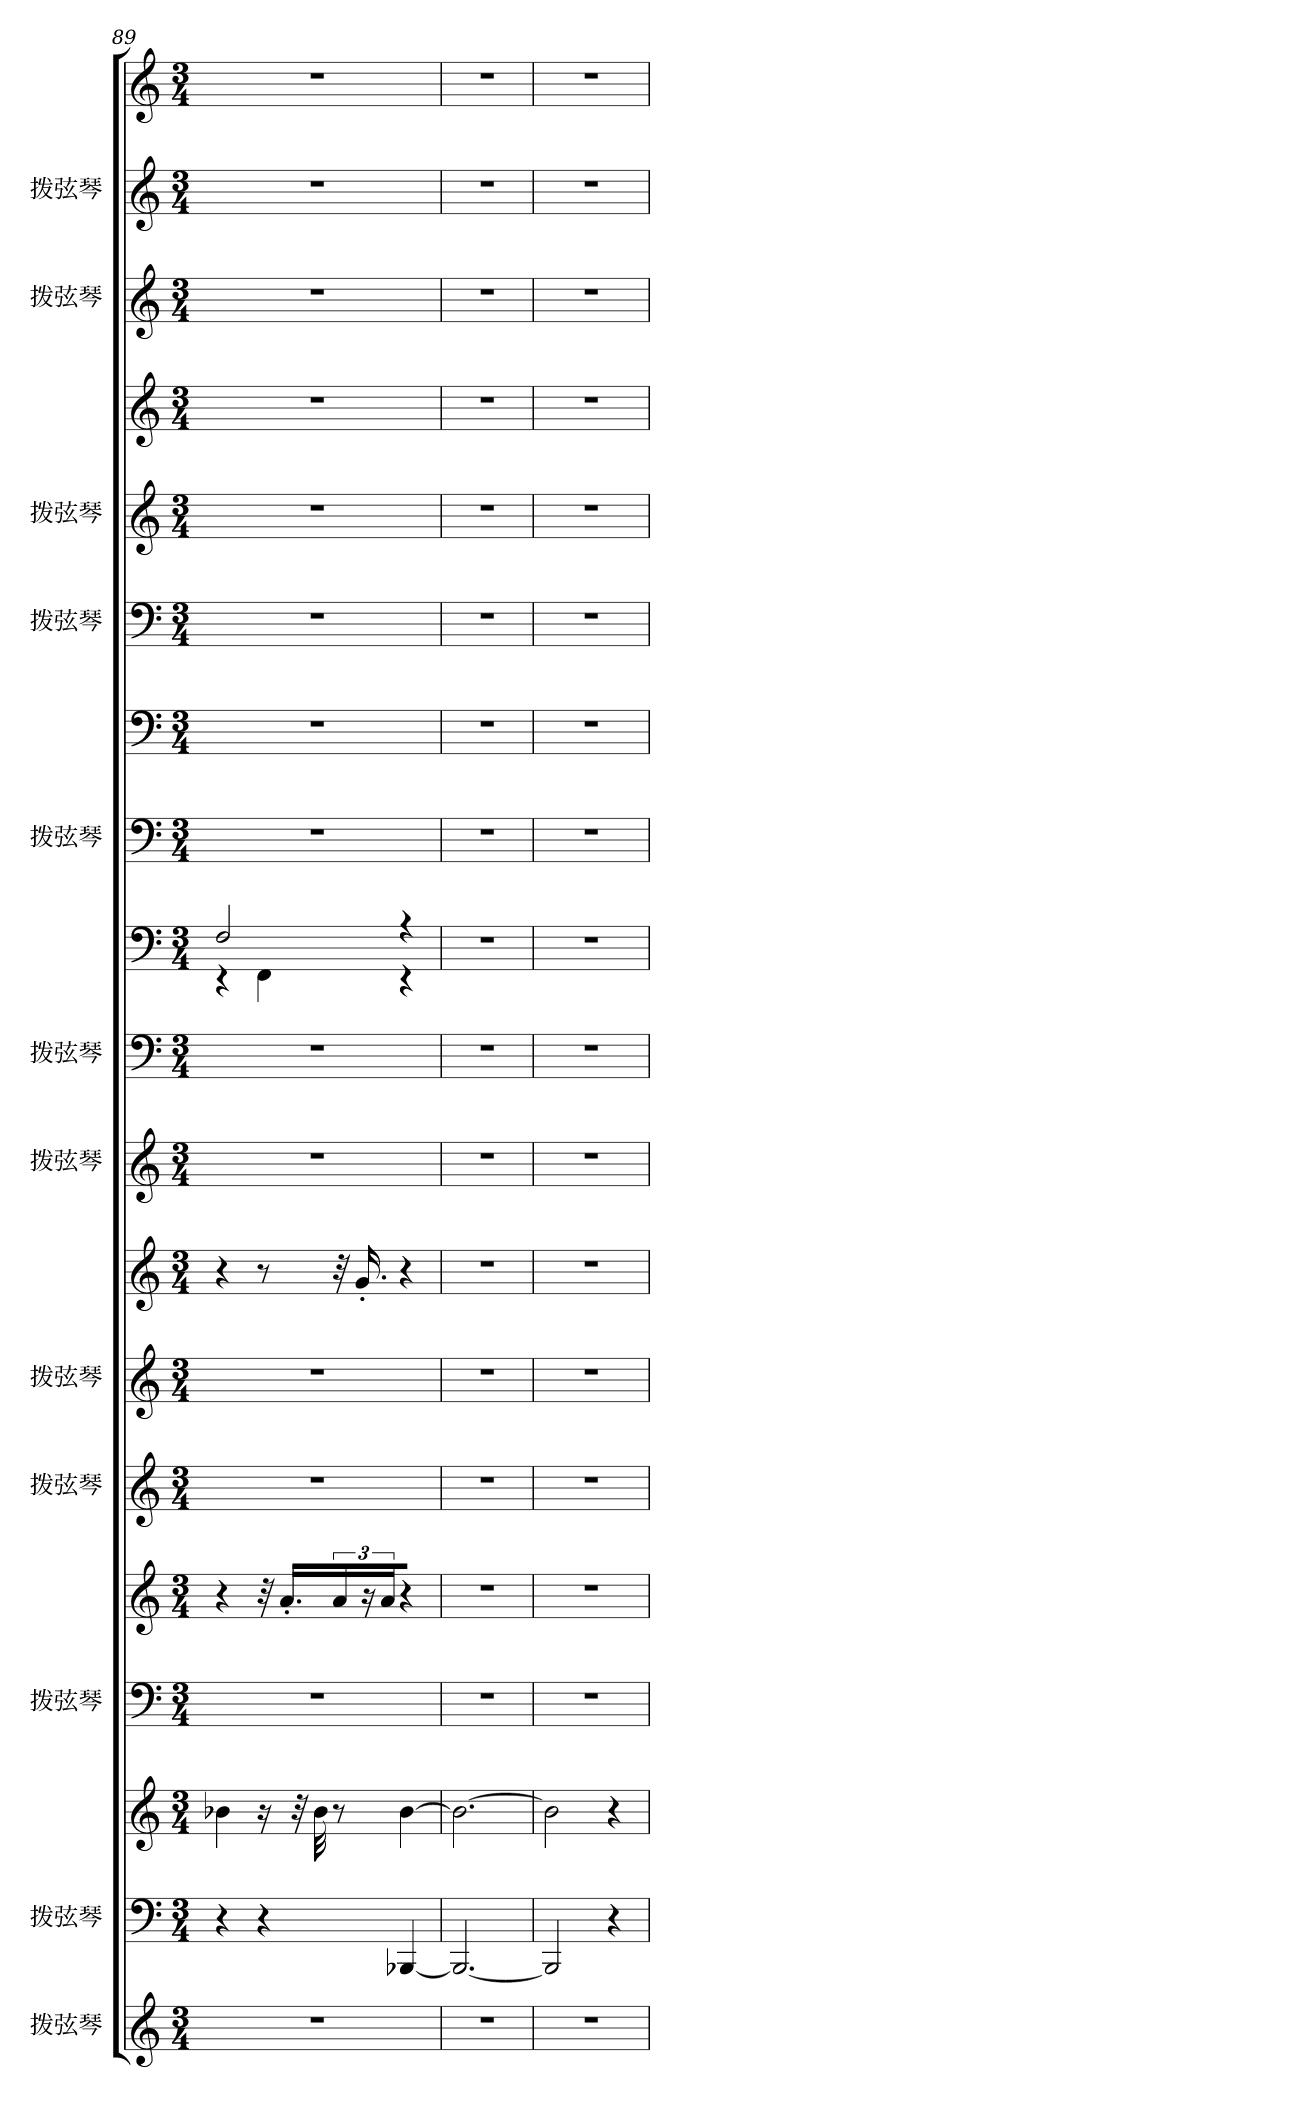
**kern	**kern	**kern	**kern	**kern	**kern	**kern	**kern	**kern	**kern	**kern	**kern	**kern	**kern	**kern	**kern	**kern	**kern	**kern
*part12	*part11	*part11	*part10	*part10	*part9	*part8	*part8	*part7	*part6	*part6	*part5	*part5	*part4	*part3	*part3	*part2	*part1	*part1
*staff19	*staff18	*staff17	*staff16	*staff15	*staff14	*staff13	*staff12	*staff11	*staff10	*staff9	*staff8	*staff7	*staff6	*staff5	*staff4	*staff3	*staff2	*staff1
*I"拨弦琴	*I"拨弦琴	*	*I"拨弦琴	*	*I"拨弦琴	*I"拨弦琴	*	*I"拨弦琴	*I"拨弦琴	*	*I"拨弦琴	*	*I"拨弦琴	*I"拨弦琴	*	*I"拨弦琴	*I"拨弦琴	*
*clefG2	*clefF4	*clefG2	*clefF4	*clefG2	*clefG2	*clefG2	*clefG2	*clefG2	*clefF4	*clefF4	*clefF4	*clefF4	*clefF4	*clefG2	*clefG2	*clefG2	*clefG2	*clefG2
*k[]	*k[]	*k[]	*k[]	*k[]	*k[]	*k[]	*k[]	*k[]	*k[]	*k[]	*k[]	*k[]	*k[]	*k[]	*k[]	*k[]	*k[]	*k[]
*M3/4	*M3/4	*M3/4	*M3/4	*M3/4	*M3/4	*M3/4	*M3/4	*M3/4	*M3/4	*M3/4	*M3/4	*M3/4	*M3/4	*M3/4	*M3/4	*M3/4	*M3/4	*M3/4
=89	=89	=89	=89	=89	=89	=89	=89	=89	=89	=89	=89	=89	=89	=89	=89	=89	=89	=89
*	*	*	*	*	*	*	*	*	*	*^	*	*	*	*	*	*	*	*
2.r	4r	4b-X\	2.r	4r	2.r	2.r	4r	2.r	2.r	2F/	4r	2.r	2.r	2.r	2.r	2.r	2.r	2.r	2.r
.	4r	16r	.	32r	.	.	8r	.	.	.	4FF\	.	.	.	.	.	.	.	.
.	.	.	.	16.a'/LL	.	.	.	.	.	.	.	.	.	.	.	.	.	.	.
.	.	32r	.	.	.	.	.	.	.	.	.	.	.	.	.	.	.	.	.
.	.	32b-\	.	.	.	.	.	.	.	.	.	.	.	.	.	.	.	.	.
.	.	8r	.	24a/JJ	.	.	32r	.	.	.	.	.	.	.	.	.	.	.	.
.	.	.	.	.	.	.	16.g'/	.	.	.	.	.	.	.	.	.	.	.	.
.	.	.	.	24r	.	.	.	.	.	.	.	.	.	.	.	.	.	.	.
.	.	.	.	24a/	.	.	.	.	.	.	.	.	.	.	.	.	.	.	.
.	[4BBB-X/	[4b-\	.	4r	.	.	4r	.	.	4r	4r	.	.	.	.	.	.	.	.
*	*	*	*	*	*	*	*	*	*	*v	*v	*	*	*	*	*	*	*	*
=90	=90	=90	=90	=90	=90	=90	=90	=90	=90	=90	=90	=90	=90	=90	=90	=90	=90	=90
2.r	2.BBB-/_	2.b-\_	2.r	2.r	2.r	2.r	2.r	2.r	2.r	2.r	2.r	2.r	2.r	2.r	2.r	2.r	2.r	2.r
=91	=91	=91	=91	=91	=91	=91	=91	=91	=91	=91	=91	=91	=91	=91	=91	=91	=91	=91
2.r	2BBB-/]	2b-\]	2.r	2.r	2.r	2.r	2.r	2.r	2.r	2.r	2.r	2.r	2.r	2.r	2.r	2.r	2.r	2.r
.	4r	4r	.	.	.	.	.	.	.	.	.	.	.	.	.	.	.	.
=	=	=	=	=	=	=	=	=	=	=	=	=	=	=	=	=	=	=
*-	*-	*-	*-	*-	*-	*-	*-	*-	*-	*-	*-	*-	*-	*-	*-	*-	*-	*-
